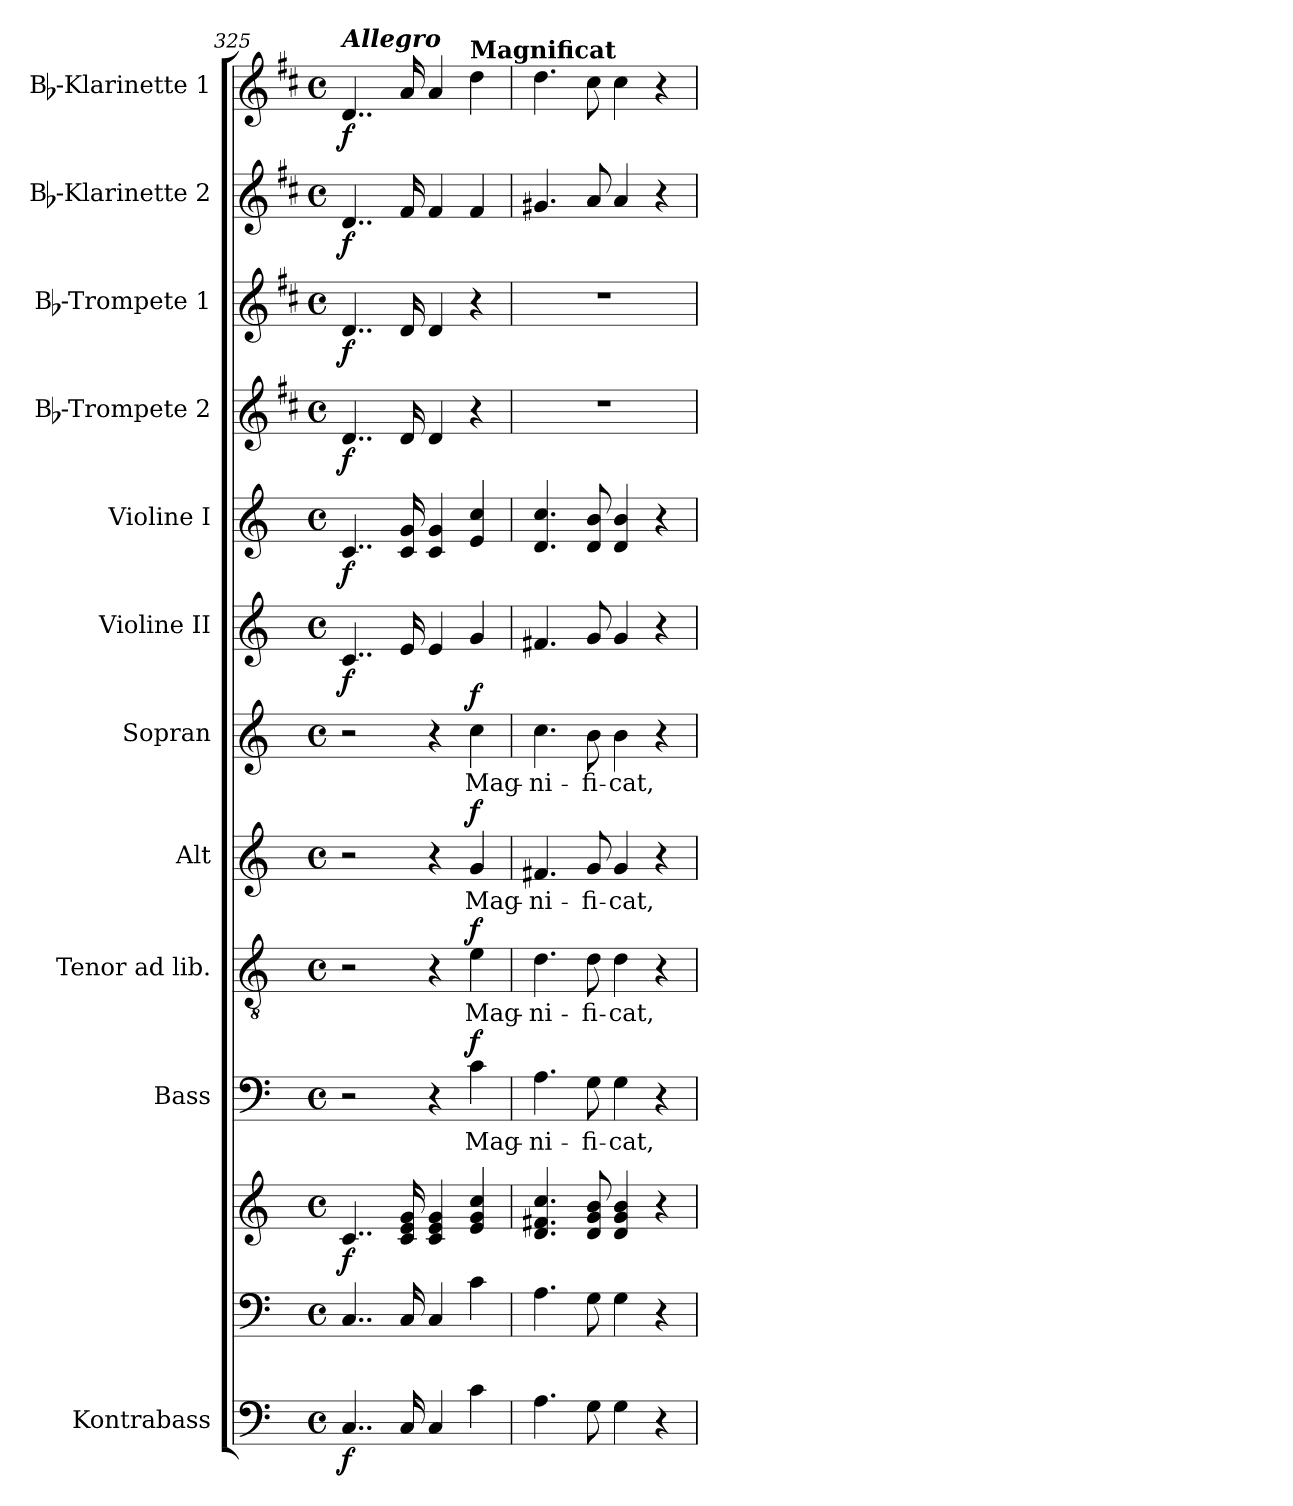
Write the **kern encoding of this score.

**kern	**dynam	**kern	**kern	**dynam	**kern	**text	**dynam	**kern	**text	**dynam	**kern	**text	**dynam	**kern	**text	**dynam	**kern	**dynam	**kern	**dynam	**kern	**dynam	**kern	**dynam	**kern	**dynam	**kern	**dynam
*part12	*part12	*part11	*part11	*part11	*part10	*part10	*part10	*part9	*part9	*part9	*part8	*part8	*part8	*part7	*part7	*part7	*part6	*part6	*part5	*part5	*part4	*part4	*part3	*part3	*part2	*part2	*part1	*part1
*staff13	*staff13	*staff12	*staff11	*staff11/12	*staff10	*staff10	*staff10	*staff9	*staff9	*staff9	*staff8	*staff8	*staff8	*staff7	*staff7	*staff7	*staff6	*staff6	*staff5	*staff5	*staff4	*staff4	*staff3	*staff3	*staff2	*staff2	*staff1	*staff1
*I"Kontrabass	*	*	*	*	*I"Bass	*	*	*I"Tenor ad lib.	*	*	*I"Alt	*	*	*I"Sopran	*	*	*I"Violine II	*	*I"Violine I	*	*I"Bb-Trompete 2	*	*I"Bb-Trompete 1	*	*I"Bb-Klarinette 2	*	*I"Bb-Klarinette 1	*
*I'Kb.	*	*	*	*	*I'B.	*	*	*I'T.	*	*	*I'A.	*	*	*I'S.	*	*	*I'Vl. II	*	*I'Vl. I	*	*I'Bb Trp. 2	*	*I'Bb Trp. 1	*	*I'Bb Kl. 2	*	*I'Bb Kl. 1	*
!!LO:PB:g=z
*clefF4	*	*clefF4	*clefG2	*	*clefF4	*	*	*clefGv2	*	*	*clefG2	*	*	*clefG2	*	*	*clefG2	*	*clefG2	*	*clefG2	*	*clefG2	*	*clefG2	*	*clefG2	*
*ITrd7c12	*	*	*	*	*	*	*	*	*	*	*	*	*	*	*	*	*	*	*	*	*ITrd1c2	*	*ITrd1c2	*	*ITrd1c2	*	*ITrd1c2	*
*k[]	*	*k[]	*k[]	*	*k[]	*	*	*k[]	*	*	*k[]	*	*	*k[]	*	*	*k[]	*	*k[]	*	*k[]	*	*k[]	*	*k[]	*	*k[]	*
*C:	*	*C:	*C:	*	*C:	*	*	*C:	*	*	*C:	*	*	*C:	*	*	*C:	*	*C:	*	*C:	*	*C:	*	*C:	*	*C:	*
*M4/4	*	*M4/4	*M4/4	*	*M4/4	*	*	*M4/4	*	*	*M4/4	*	*	*M4/4	*	*	*M4/4	*	*M4/4	*	*M4/4	*	*M4/4	*	*M4/4	*	*M4/4	*
*met(c)	*	*met(c)	*met(c)	*	*met(c)	*	*	*met(c)	*	*	*met(c)	*	*	*met(c)	*	*	*met(c)	*	*met(c)	*	*met(c)	*	*met(c)	*	*met(c)	*	*met(c)	*
=325	=325	=325	=325	=325	=325	=325	=325	=325	=325	=325	=325	=325	=325	=325	=325	=325	=325	=325	=325	=325	=325	=325	=325	=325	=325	=325	=325	=325
!	!	!	!	!	!	!	!	!	!	!	!	!	!	!	!	!	!	!	!	!	!	!	!	!	!	!	!LO:TX:a:Bi:t=Allegro	!
!	!LO:DY:b	!	!	!LO:DY:b	!	!	!	!	!	!	!	!	!	!	!	!	!	!LO:DY:b	!	!LO:DY:b	!	!LO:DY:b	!	!LO:DY:b	!	!LO:DY:b	!	!LO:DY:b
4..CC/	f	4..C/	4..c/	f	2r	.	.	2r	.	.	2r	.	.	2r	.	.	4..c/	f	4..c/	f	4..c/	f	4..c/	f	4..c/	f	4..c/	f
16CC/	.	16C/	16c/ 16e/ 16g/	.	.	.	.	.	.	.	.	.	.	.	.	.	16e/	.	16c/ 16g/	.	16c/	.	16c/	.	16e/	.	16g/	.
4CC/	.	4C/	4c/ 4e/ 4g/	.	4r	.	.	4r	.	.	4r	.	.	4r	.	.	4e/	.	4c/ 4g/	.	4c/	.	4c/	.	4e/	.	4g/	.
!	!	!	!	!	!	!	!	!	!	!	!	!	!	!	!	!	!	!	!	!	!	!	!	!	!	!	!LO:TX:a:B:t=Magnificat	!
!	!	!	!	!	!	!LO:LY:b	!LO:DY:a	!	!LO:LY:b	!LO:DY:a	!	!LO:LY:b	!LO:DY:a	!	!LO:LY:b	!LO:DY:a	!	!	!	!	!	!	!	!	!	!	!	!
4C\	.	4c\	4e/ 4g/ 4cc/	.	4c\	Mag-	f	4e\	Mag-	f	4g/	Mag-	f	4cc\	Mag-	f	4g/	.	4e/ 4cc/	.	4r	.	4r	.	4e/	.	4cc\	.
=326	=326	=326	=326	=326	=326	=326	=326	=326	=326	=326	=326	=326	=326	=326	=326	=326	=326	=326	=326	=326	=326	=326	=326	=326	=326	=326	=326	=326
!	!	!	!	!	!	!LO:LY:b	!	!	!LO:LY:b	!	!	!LO:LY:b	!	!	!LO:LY:b	!	!	!	!	!	!	!	!	!	!	!	!	!
4.AA\	.	4.A\	4.d/ 4.f#X/ 4.cc/	.	4.A\	-ni-	.	4.d\	-ni-	.	4.f#X/	-ni-	.	4.cc\	-ni-	.	4.f#X/	.	4.d/ 4.cc/	.	1r	.	1r	.	4.f#X/	.	4.cc\	.
!	!	!	!	!	!	!LO:LY:b	!	!	!LO:LY:b	!	!	!LO:LY:b	!	!	!LO:LY:b	!	!	!	!	!	!	!	!	!	!	!	!	!
8GG\	.	8G\	8d/ 8g/ 8b/	.	8G\	-fi-	.	8d\	-fi-	.	8g/	-fi-	.	8b\	-fi-	.	8g/	.	8d/ 8b/	.	.	.	.	.	8g/	.	8b\	.
!	!	!	!	!	!	!LO:LY:b	!	!	!LO:LY:b	!	!	!LO:LY:b	!	!	!LO:LY:b	!	!	!	!	!	!	!	!	!	!	!	!	!
4GG\	.	4G\	4d/ 4g/ 4b/	.	4G\	-cat,	.	4d\	-cat,	.	4g/	-cat,	.	4b\	-cat,	.	4g/	.	4d/ 4b/	.	.	.	.	.	4g/	.	4b\	.
4r	.	4r	4r	.	4r	.	.	4r	.	.	4r	.	.	4r	.	.	4r	.	4r	.	.	.	.	.	4r	.	4r	.
=	=	=	=	=	=	=	=	=	=	=	=	=	=	=	=	=	=	=	=	=	=	=	=	=	=	=	=	=
*-	*-	*-	*-	*-	*-	*-	*-	*-	*-	*-	*-	*-	*-	*-	*-	*-	*-	*-	*-	*-	*-	*-	*-	*-	*-	*-	*-	*-
